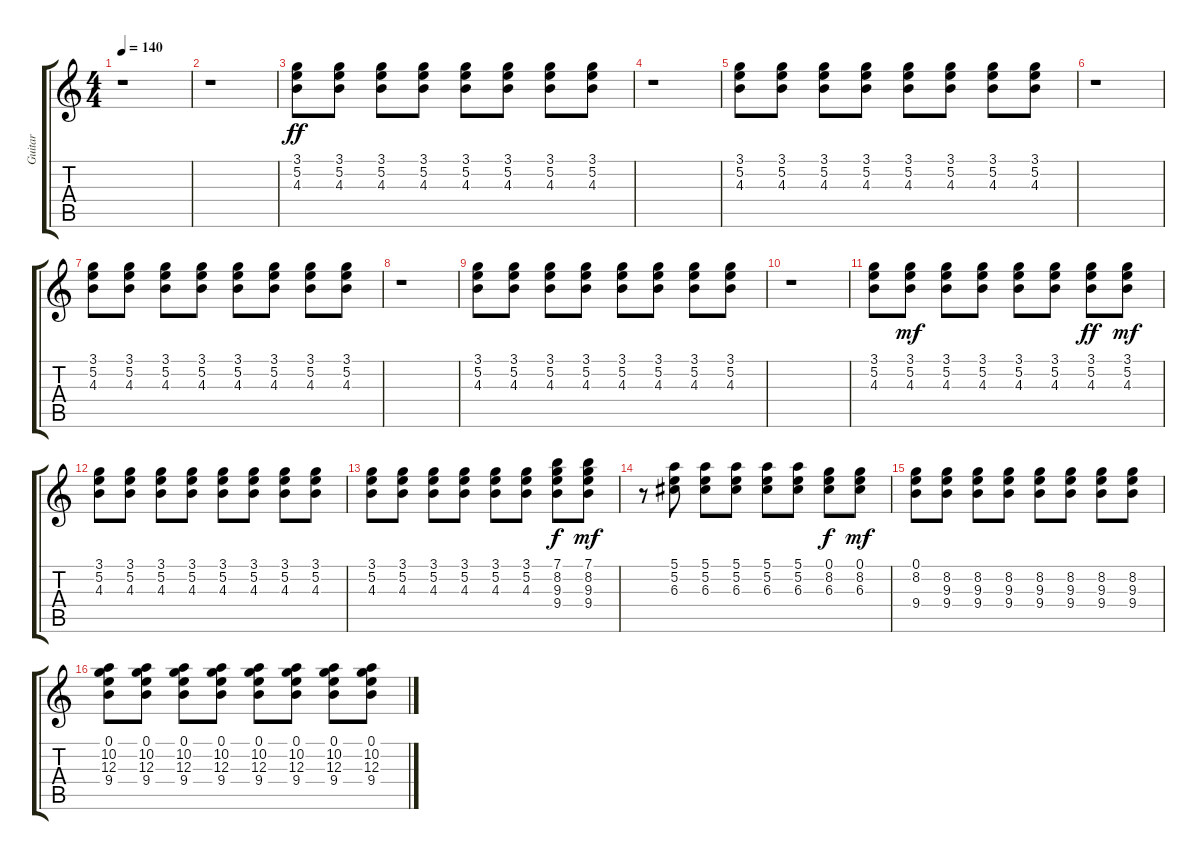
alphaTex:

\track ("Guitar" "Guitar") {instrument electricguitarclean}
\staff {score tabs}
\tuning (E4 B3 G3 D3 A2 E2) {hide}
\ts (4 4)
\tempo 140
\clef g2
\ks c
r.1{dy ff instrument electricguitarclean} |
r.1 |
(3.1 5.2 4.3).8 (3.1 5.2 4.3).8 (3.1 5.2 4.3).8 (3.1 5.2 4.3).8 (3.1 5.2 4.3).8 (3.1 5.2 4.3).8 (3.1 5.2 4.3).8 (3.1 5.2 4.3).8 |
r.1 |
(3.1 5.2 4.3).8 (3.1 5.2 4.3).8 (3.1 5.2 4.3).8 (3.1 5.2 4.3).8 (3.1 5.2 4.3).8 (3.1 5.2 4.3).8 (3.1 5.2 4.3).8 (3.1 5.2 4.3).8 |
r.1 |
(3.1 5.2 4.3).8 (3.1 5.2 4.3).8 (3.1 5.2 4.3).8 (3.1 5.2 4.3).8 (3.1 5.2 4.3).8 (3.1 5.2 4.3).8 (3.1 5.2 4.3).8 (3.1 5.2 4.3).8 |
r.1 |
(3.1 5.2 4.3).8 (3.1 5.2 4.3).8 (3.1 5.2 4.3).8 (3.1 5.2 4.3).8 (3.1 5.2 4.3).8 (3.1 5.2 4.3).8 (3.1 5.2 4.3).8 (3.1 5.2 4.3).8 |
r.1 |
(3.1 5.2 4.3).8 (3.1 5.2 4.3).8{dy mf} (3.1 5.2 4.3).8 (3.1 5.2 4.3).8 (3.1 5.2 4.3).8 (3.1 5.2 4.3).8 (3.1 5.2 4.3).8{dy ff} (3.1 5.2 4.3).8{dy mf} |
(3.1 5.2 4.3).8 (3.1 5.2 4.3).8 (3.1 5.2 4.3).8 (3.1 5.2 4.3).8 (3.1 5.2 4.3).8 (3.1 5.2 4.3).8 (3.1 5.2 4.3).8 (3.1 5.2 4.3).8 |
(3.1 5.2 4.3).8 (3.1 5.2 4.3).8 (3.1 5.2 4.3).8 (3.1 5.2 4.3).8 (3.1 5.2 4.3).8 (3.1 5.2 4.3).8 (7.1 8.2 9.3 9.4).8{dy f} (7.1 8.2 9.3 9.4).8{dy mf} |
r.8 (5.1 5.2 6.3).8 (5.1 5.2 6.3).8 (5.1 5.2 6.3).8 (5.1 5.2 6.3).8 (5.1 5.2 6.3).8 (0.1 8.2 6.3).8{dy f} (0.1 8.2 6.3).8{dy mf} |
(0.1 8.2 9.4).8 (8.2 9.3 9.4).8 (8.2 9.3 9.4).8 (8.2 9.3 9.4).8 (8.2 9.3 9.4).8 (8.2 9.3 9.4).8 (8.2 9.3 9.4).8 (8.2 9.3 9.4).8 |
(0.1 10.2 12.3 9.4).8 (0.1 10.2 12.3 9.4).8 (0.1 10.2 12.3 9.4).8 (0.1 10.2 12.3 9.4).8 (0.1 10.2 12.3 9.4).8 (0.1 10.2 12.3 9.4).8 (0.1 10.2 12.3 9.4).8 (0.1 10.2 12.3 9.4).8
